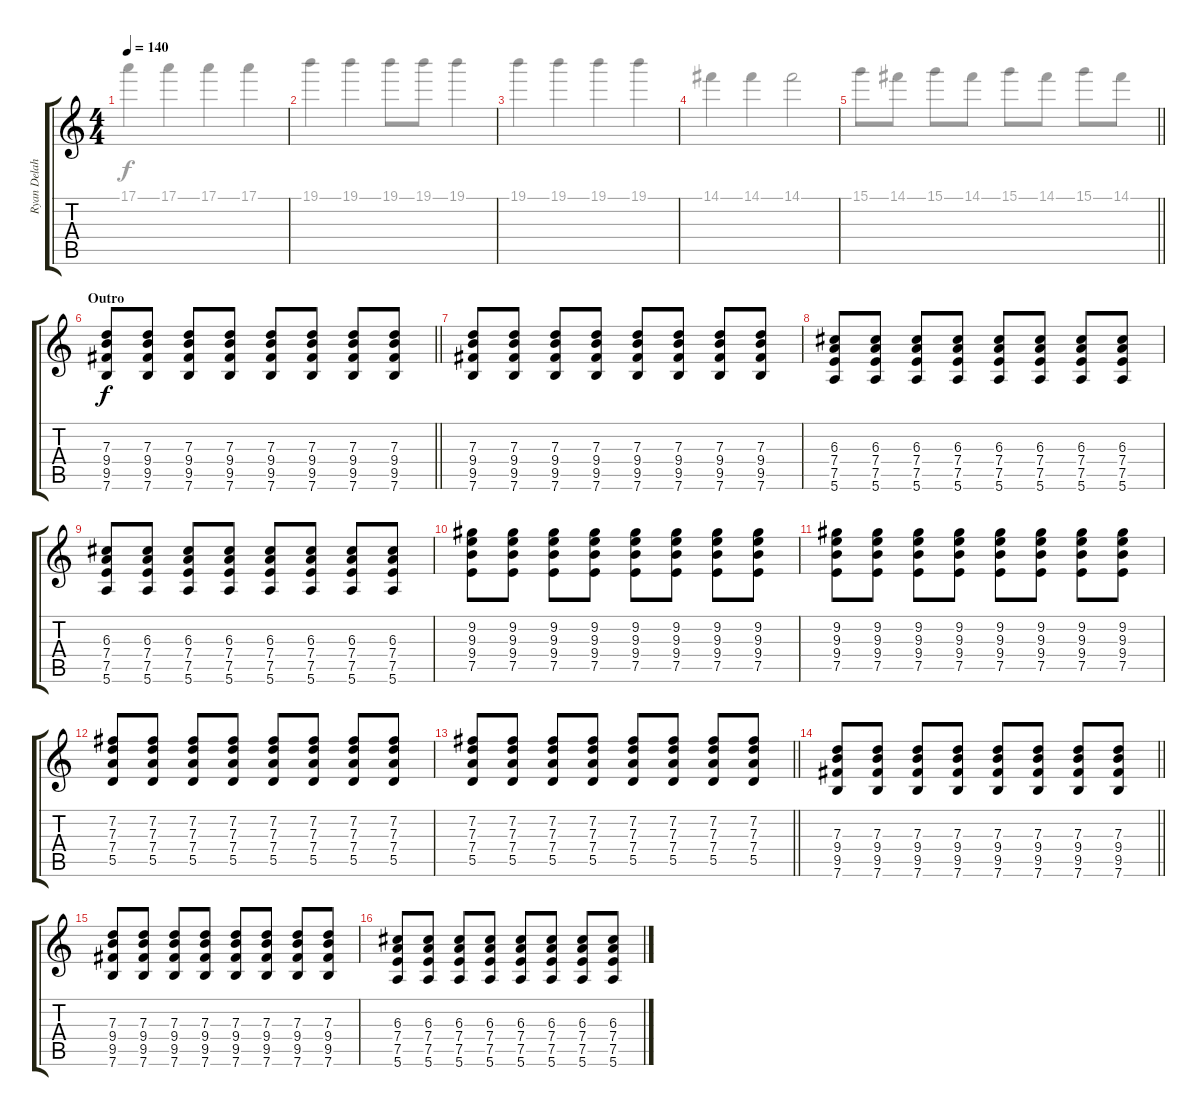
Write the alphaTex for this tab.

\track ("Ryan Delahoussaye" "Ryan Delah") {instrument electricguitarjazz}
\staff {score tabs}
\tuning (E4 B3 G3 D3 A2 E2) {hide}
\voice
\ts (4 4)
\tempo 140
\clef g2
\ks c
|
|
|
|
\barLineRight lightlight
|
\section ("" "Outro")
\barLineRight lightlight
(7.3 9.4 9.5 7.6).8{volume 10 instrument overdrivenguitar} (7.3 9.4 9.5 7.6).8 (7.3 9.4 9.5 7.6).8 (7.3 9.4 9.5 7.6).8 (7.3 9.4 9.5 7.6).8 (7.3 9.4 9.5 7.6).8 (7.3 9.4 9.5 7.6).8 (7.3 9.4 9.5 7.6).8 |
(7.3 9.4 9.5 7.6).8{volume 10 instrument overdrivenguitar} (7.3 9.4 9.5 7.6).8 (7.3 9.4 9.5 7.6).8 (7.3 9.4 9.5 7.6).8 (7.3 9.4 9.5 7.6).8 (7.3 9.4 9.5 7.6).8 (7.3 9.4 9.5 7.6).8 (7.3 9.4 9.5 7.6).8 |
(6.3 7.4 7.5 5.6).8 (6.3 7.4 7.5 5.6).8 (6.3 7.4 7.5 5.6).8 (6.3 7.4 7.5 5.6).8 (6.3 7.4 7.5 5.6).8 (6.3 7.4 7.5 5.6).8 (6.3 7.4 7.5 5.6).8 (6.3 7.4 7.5 5.6).8 |
(6.3 7.4 7.5 5.6).8 (6.3 7.4 7.5 5.6).8 (6.3 7.4 7.5 5.6).8 (6.3 7.4 7.5 5.6).8 (6.3 7.4 7.5 5.6).8 (6.3 7.4 7.5 5.6).8 (6.3 7.4 7.5 5.6).8 (6.3 7.4 7.5 5.6).8 |
(9.2 9.3 9.4 7.5).8 (9.2 9.3 9.4 7.5).8 (9.2 9.3 9.4 7.5).8 (9.2 9.3 9.4 7.5).8 (9.2 9.3 9.4 7.5).8 (9.2 9.3 9.4 7.5).8 (9.2 9.3 9.4 7.5).8 (9.2 9.3 9.4 7.5).8 |
(9.2 9.3 9.4 7.5).8 (9.2 9.3 9.4 7.5).8 (9.2 9.3 9.4 7.5).8 (9.2 9.3 9.4 7.5).8 (9.2 9.3 9.4 7.5).8 (9.2 9.3 9.4 7.5).8 (9.2 9.3 9.4 7.5).8 (9.2 9.3 9.4 7.5).8 |
(7.2 7.3 7.4 5.5).8 (7.2 7.3 7.4 5.5).8 (7.2 7.3 7.4 5.5).8 (7.2 7.3 7.4 5.5).8 (7.2 7.3 7.4 5.5).8 (7.2 7.3 7.4 5.5).8 (7.2 7.3 7.4 5.5).8 (7.2 7.3 7.4 5.5).8 |
\barLineRight lightlight
(7.2 7.3 7.4 5.5).8 (7.2 7.3 7.4 5.5).8 (7.2 7.3 7.4 5.5).8 (7.2 7.3 7.4 5.5).8 (7.2 7.3 7.4 5.5).8 (7.2 7.3 7.4 5.5).8 (7.2 7.3 7.4 5.5).8 (7.2 7.3 7.4 5.5).8 |
\barLineRight lightlight
(7.3 9.4 9.5 7.6).8{volume 10 instrument overdrivenguitar} (7.3 9.4 9.5 7.6).8 (7.3 9.4 9.5 7.6).8 (7.3 9.4 9.5 7.6).8 (7.3 9.4 9.5 7.6).8 (7.3 9.4 9.5 7.6).8 (7.3 9.4 9.5 7.6).8 (7.3 9.4 9.5 7.6).8 |
(7.3 9.4 9.5 7.6).8{volume 10 instrument overdrivenguitar} (7.3 9.4 9.5 7.6).8 (7.3 9.4 9.5 7.6).8 (7.3 9.4 9.5 7.6).8 (7.3 9.4 9.5 7.6).8 (7.3 9.4 9.5 7.6).8 (7.3 9.4 9.5 7.6).8 (7.3 9.4 9.5 7.6).8 |
(6.3 7.4 7.5 5.6).8 (6.3 7.4 7.5 5.6).8 (6.3 7.4 7.5 5.6).8 (6.3 7.4 7.5 5.6).8 (6.3 7.4 7.5 5.6).8 (6.3 7.4 7.5 5.6).8 (6.3 7.4 7.5 5.6).8 (6.3 7.4 7.5 5.6).8
\voice
\clef g2
\ottava regular
\simile none
\ks c
17.1.4{dy f} 17.1.4 17.1.4 17.1.4 |
19.1.4 19.1.4 19.1.8 19.1.8 19.1.4 |
19.1.4 19.1.4 19.1.4 19.1.4 |
14.1.4 14.1.4 14.1.2 |
\barLineRight lightlight
15.1.8 14.1.8 15.1.8 14.1.8 15.1.8 14.1.8 15.1.8 14.1.8 |
\barLineRight lightlight
|
|
|
|
|
|
|
\barLineRight lightlight
|
\barLineRight lightlight
|
|
